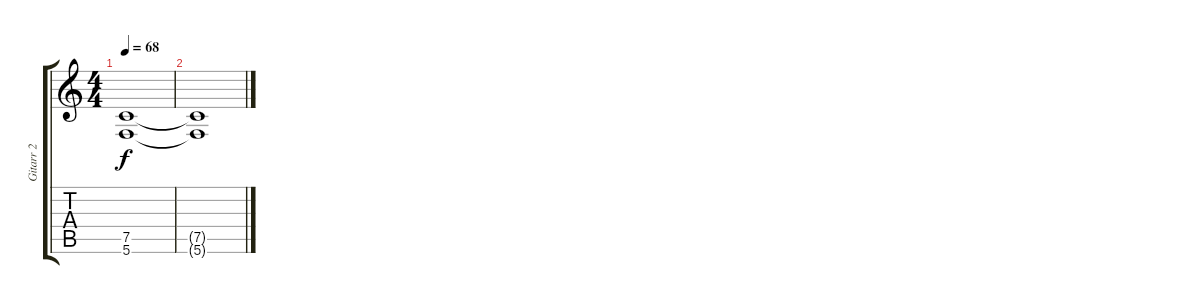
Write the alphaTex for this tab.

\track ("Gitarr 2" "Gitarr 2") {instrument distortionguitar}
\staff {score tabs}
\tuning (C4 G3 Eb3 Bb2 F2 C2) {hide}
\ts (4 4)
\tempo 68
\clef g2
\ks c
(7.5 5.6).1{dy f} |
(7.5{t} 5.6{t}).1
